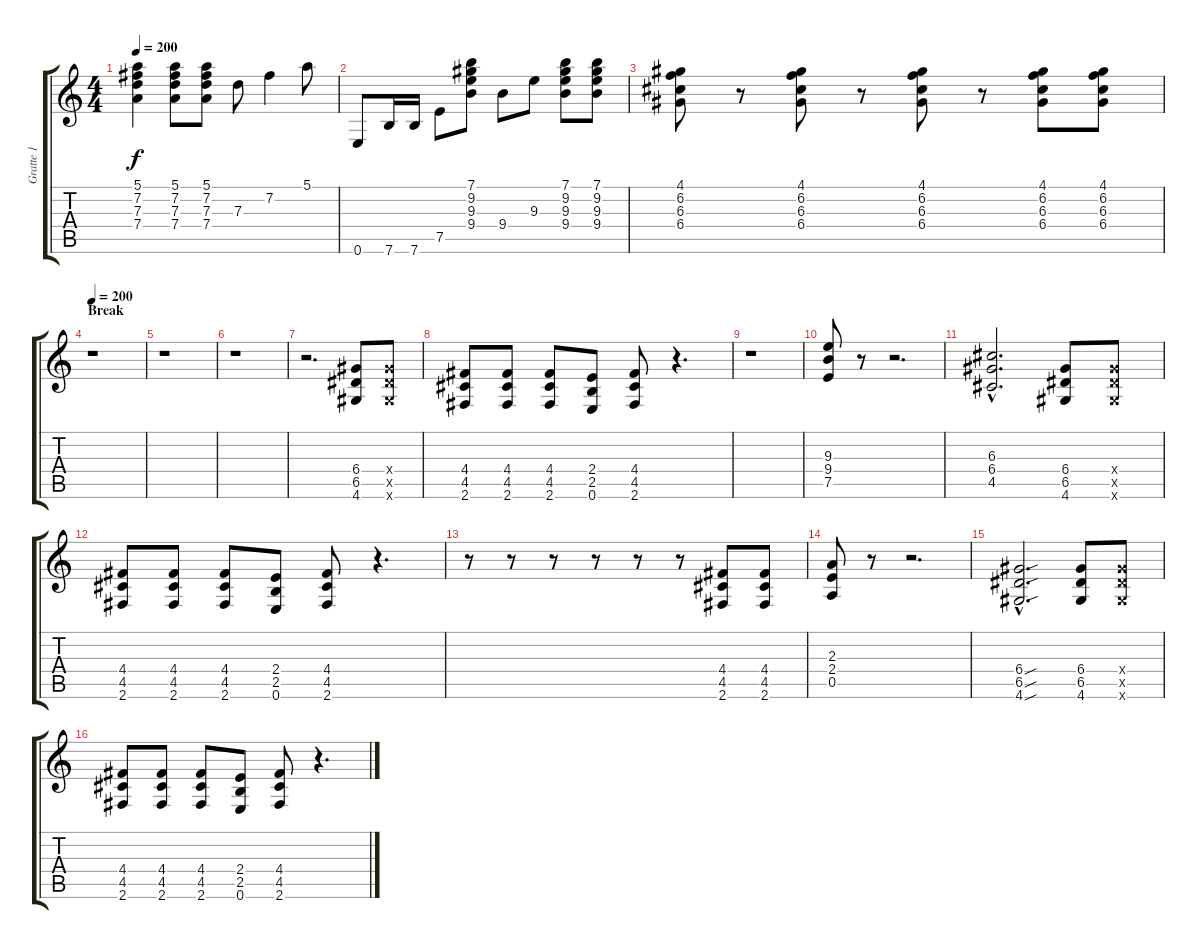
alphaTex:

\track ("Gratte 1" "Gratte 1") {instrument overdrivenguitar}
\staff {score tabs}
\tuning (E4 B3 G3 D3 A2 E2) {hide}
\ts (4 4)
\tempo 200
\clef g2
\ks c
(5.1 7.2 7.3 7.4).4{dy f} (5.1 7.2 7.3 7.4).8 (5.1 7.2 7.3 7.4).8 7.3.8 7.2.4 5.1.8 |
0.6.8 7.6.16 7.6.16 7.5.8 (7.1 9.2 9.3 9.4).8 9.4.8 9.3.8 (7.1 9.2 9.3 9.4).8 (7.1 9.2 9.3 9.4).8 |
(4.1 6.2 6.3 6.4).8 r.8 (4.1 6.2 6.3 6.4).8 r.8 (4.1 6.2 6.3 6.4).8 r.8 (4.1 6.2 6.3 6.4).8 (4.1 6.2 6.3 6.4).8 |
\section ("" "Break")
\tempo 200
r.1{instrument overdrivenguitar} |
r.1 |
r.1 |
r.2{d} (6.4 6.5 4.6).8 (6.4{x} 6.5{x} 4.6{x}).8 |
(4.4 4.5 2.6).8 (4.4 4.5 2.6).8 (4.4 4.5 2.6).8 (2.4 2.5 0.6).8 (4.4 4.5 2.6).8 r.4{d} |
r.1 |
(9.3 9.4 7.5).8 r.8 r.2{d} |
(6.3{hac} 6.4{hac} 4.5{hac}).2{d} (6.4 6.5 4.6).8 (6.4{x} 6.5{x} 4.6{x}).8 |
(4.4 4.5 2.6).8 (4.4 4.5 2.6).8 (4.4 4.5 2.6).8 (2.4 2.5 0.6).8 (4.4 4.5 2.6).8 r.4{d} |
r.8 r.8 r.8 r.8 r.8 r.8 (4.4 4.5 2.6).8 (4.4 4.5 2.6).8 |
(2.3 2.4 0.5).8 r.8 r.2{d} |
(6.4{sou hac} 6.5{sou hac} 4.6{sou hac}).2{d} (6.4 6.5 4.6).8 (6.4{x} 6.5{x} 4.6{x}).8 |
(4.4 4.5 2.6).8 (4.4 4.5 2.6).8 (4.4 4.5 2.6).8 (2.4 2.5 0.6).8 (4.4 4.5 2.6).8 r.4{d}
